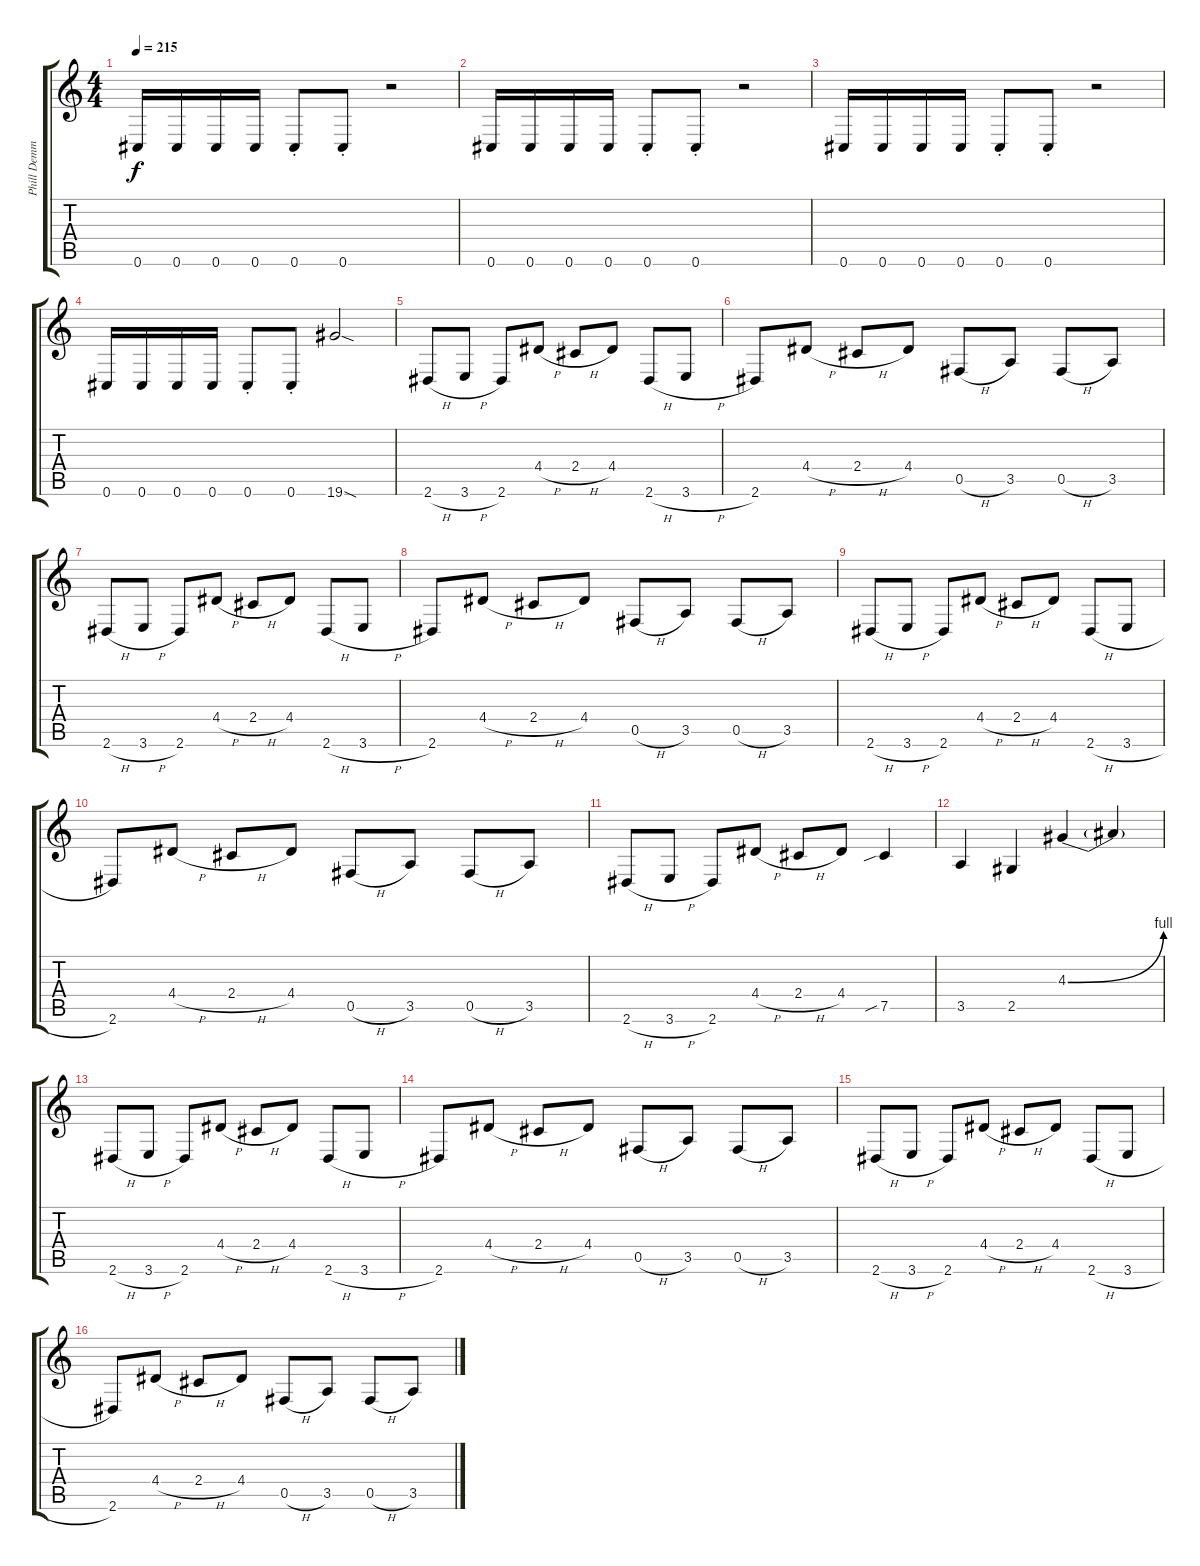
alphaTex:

\track ("Phill Demmel" "Phill Demm") {instrument distortionguitar}
\staff {score tabs}
\tuning (Db4 Ab3 E3 B2 Gb2 Db2) {hide}
\ts (4 4)
\tempo 215
\clef g2
\ks c
0.6.16{dy f} 0.6.16 0.6.16 0.6.16 0.6{st}.8 0.6{st}.8 r.2 |
0.6.16 0.6.16 0.6.16 0.6.16 0.6{st}.8 0.6{st}.8 r.2 |
0.6.16 0.6.16 0.6.16 0.6.16 0.6{st}.8 0.6{st}.8 r.2 |
0.6.16 0.6.16 0.6.16 0.6.16 0.6{st}.8 0.6{st}.8 19.6{sod}.2 |
2.6{h}.8 3.6{h}.8 2.6.8 4.4{h}.8 2.4{h}.8 4.4.8 2.6{h}.8 3.6{h}.8 |
2.6.8 4.4{h}.8 2.4{h}.8 4.4.8 0.5{h}.8 3.5.8 0.5{h}.8 3.5.8 |
2.6{h}.8 3.6{h}.8 2.6.8 4.4{h}.8 2.4{h}.8 4.4.8 2.6{h}.8 3.6{h}.8 |
2.6.8 4.4{h}.8 2.4{h}.8 4.4.8 0.5{h}.8 3.5.8 0.5{h}.8 3.5.8 |
2.6{h}.8 3.6{h}.8 2.6.8 4.4{h}.8 2.4{h}.8 4.4.8 2.6{h}.8 3.6{h}.8 |
2.6.8 4.4{h}.8 2.4{h}.8 4.4.8 0.5{h}.8 3.5.8 0.5{h}.8 3.5.8 |
2.6{h}.8 3.6{h}.8 2.6.8 4.4{h}.8 2.4{h}.8 4.4.8 7.5{sib}.4 |
3.5.4 2.5.4 4.3{be (bend 0 0 60 4)}.4 4.3{t}.4 |
2.6{h}.8 3.6{h}.8 2.6.8 4.4{h}.8 2.4{h}.8 4.4.8 2.6{h}.8 3.6{h}.8 |
2.6.8 4.4{h}.8 2.4{h}.8 4.4.8 0.5{h}.8 3.5.8 0.5{h}.8 3.5.8 |
2.6{h}.8 3.6{h}.8 2.6.8 4.4{h}.8 2.4{h}.8 4.4.8 2.6{h}.8 3.6{h}.8 |
2.6.8 4.4{h}.8 2.4{h}.8 4.4.8 0.5{h}.8 3.5.8 0.5{h}.8 3.5.8
